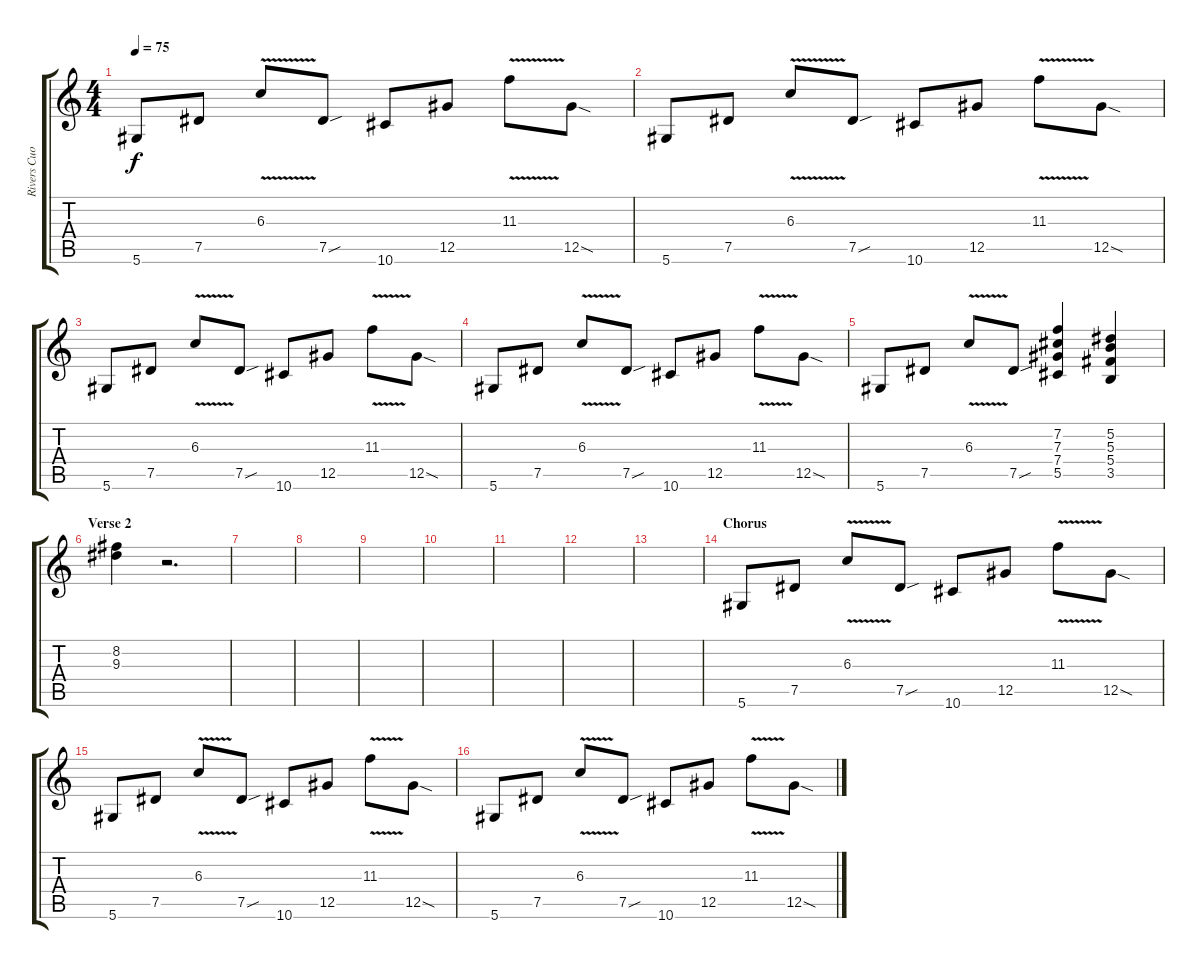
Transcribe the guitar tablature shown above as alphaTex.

\track ("Rivers Cuomo - Guitar (overdub)" "Rivers Cuo") {instrument distortionguitar}
\staff {score tabs}
\tuning (Eb4 Bb3 Gb3 Db3 Ab2 Eb2) {hide}
\ts (4 4)
\tempo 75
\clef g2
\ks c
5.6.8{dy f} 7.5.8 6.3{v}.8 7.5{sou}.8 10.6.8 12.5.8 11.3{v}.8 12.5{sod}.8 |
5.6.8 7.5.8 6.3{v}.8 7.5{sou}.8 10.6.8 12.5.8 11.3{v}.8 12.5{sod}.8 |
5.6.8 7.5.8 6.3{v}.8 7.5{sou}.8 10.6.8 12.5.8 11.3{v}.8 12.5{sod}.8 |
5.6.8 7.5.8 6.3{v}.8 7.5{sou}.8 10.6.8 12.5.8 11.3{v}.8 12.5{sod}.8 |
5.6.8 7.5.8 6.3{v}.8 7.5{sou}.8 (7.2 7.3 7.4 5.5).4 (5.2 5.3 5.4 3.5).4 |
\section ("" "Verse 2")
(8.2 9.3).4 r.2{d} |
|
|
|
|
|
|
|
\section ("" "Chorus")
5.6.8 7.5.8 6.3{v}.8 7.5{sou}.8 10.6.8 12.5.8 11.3{v}.8 12.5{sod}.8 |
5.6.8 7.5.8 6.3{v}.8 7.5{sou}.8 10.6.8 12.5.8 11.3{v}.8 12.5{sod}.8 |
5.6.8 7.5.8 6.3{v}.8 7.5{sou}.8 10.6.8 12.5.8 11.3{v}.8 12.5{sod}.8
